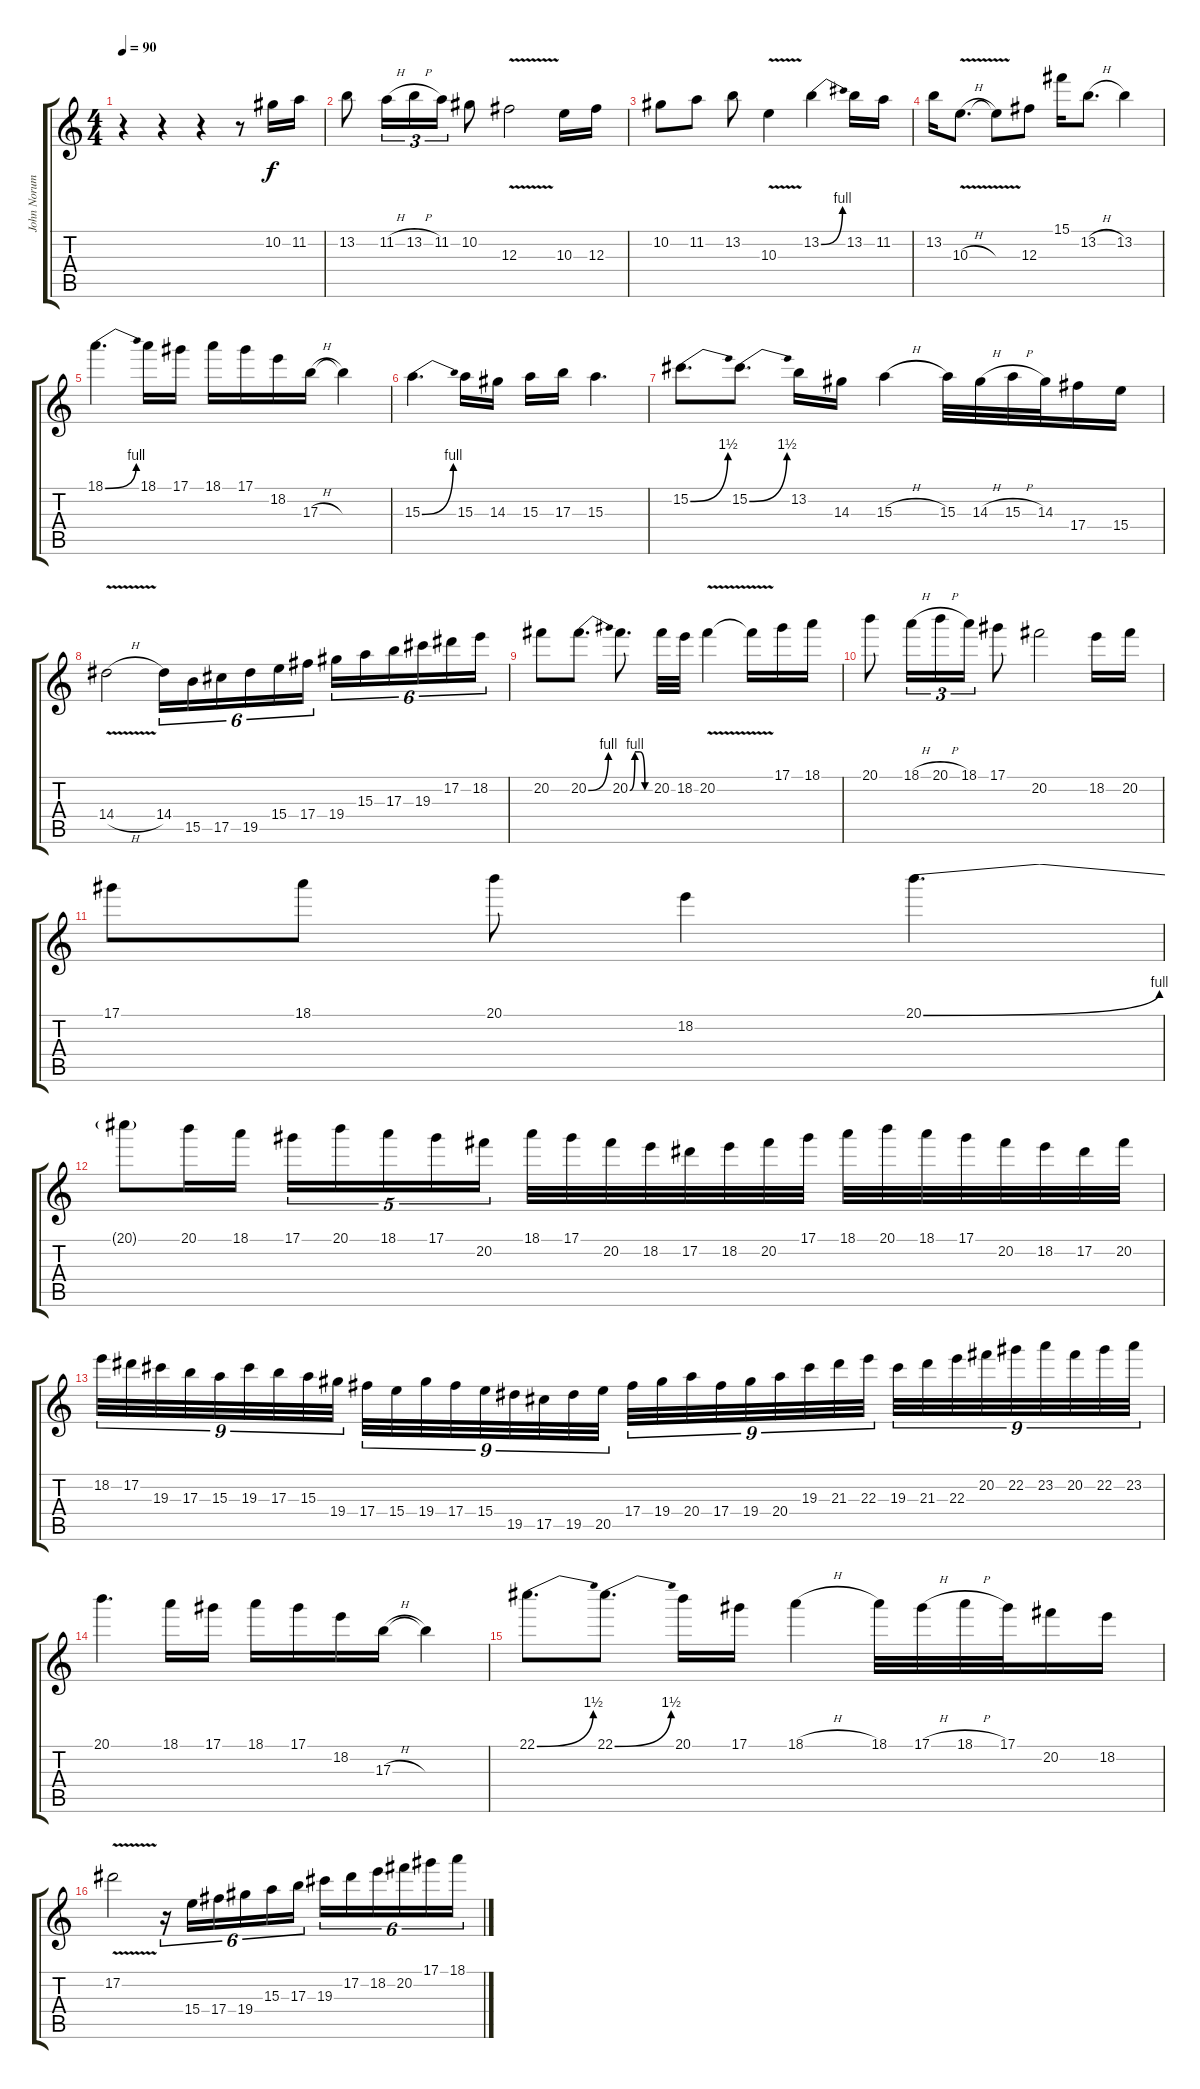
\track ("John Norum" "John Norum") {instrument distortionguitar}
\staff {score tabs}
\tuning (Eb4 Bb3 Gb3 Db3 Ab2 Eb2) {hide}
\ts (4 4)
\tempo 90
\clef g2
\ks c
r.4{dy f} r.4 r.4 r.8 10.2.16 11.2.16 |
13.2.8 11.2{h}.16{tu (3 2)} 13.2{h}.16{tu (3 2)} 11.2.16{tu (3 2)} 10.2.8 12.3{v}.2 10.3.16 12.3.16 |
10.2.8 11.2.8 13.2.8 10.3{v}.4 13.2{be (bend 0 0 60 4)}.4 13.2.16 11.2.16 |
13.2.16 10.3{v h}.8{d} 10.3{v t}.8 12.3.8 15.1.16 13.2{h}.8{d} 13.2.4 |
18.1{be (bend 0 0 60 4)}.4{d} 18.1.16 17.1.16 18.1.16 17.1.16 18.2.16 17.3{h}.16 17.3{t}.4 |
15.3{be (bend 0 0 60 4)}.4{d} 15.3.16 14.3.16 15.3.16 17.3.16 15.3.4{d} |
15.2{be (bend 0 0 60 6)}.8{d} 15.2{be (bend 0 0 60 6)}.8{d} 13.2.16 14.3.16 15.3{h}.4 15.3.32 14.3{h}.32 15.3{h}.32 14.3.32 17.4.16 15.4.16 |
14.4{v h}.2 14.4.16{tu (6 4)} 15.5.16{tu (6 4)} 17.5.16{tu (6 4)} 19.5.16{tu (6 4)} 15.4.16{tu (6 4)} 17.4.16{tu (6 4)} 19.4.16{tu (6 4)} 15.3.16{tu (6 4)} 17.3.16{tu (6 4)} 19.3.16{tu (6 4)} 17.2.16{tu (6 4)} 18.2.16{tu (6 4)} |
20.2.8 20.2{be (bend 0 0 60 4)}.8{d} 20.2{be (custom 0 0 15 4 30 4 45 0 60 0)}.8{d} 20.2.32 18.2.32 20.2{v}.4 20.2{t}.16 17.1.16 18.1.16 |
20.1.8 18.1{h}.16{tu (3 2)} 20.1{h}.16{tu (3 2)} 18.1.16{tu (3 2)} 17.1.8 20.2.2 18.2.16 20.2.16 |
17.1.8 18.1.8 20.1.8 18.2.4 20.1{be (bend 0 0 60 4)}.4{d} |
20.1{t}.8 20.1.16 18.1.16 17.1.16{tu (5 4)} 20.1.16{tu (5 4)} 18.1.16{tu (5 4)} 17.1.16{tu (5 4)} 20.2.16{tu (5 4)} 18.1.32 17.1.32 20.2.32 18.2.32 17.2.32 18.2.32 20.2.32 17.1.32 18.1.32 20.1.32 18.1.32 17.1.32 20.2.32 18.2.32 17.2.32 20.2.32 |
18.2.32{tu (9 8)} 17.2.32{tu (9 8)} 19.3.32{tu (9 8)} 17.3.32{tu (9 8)} 15.3.32{tu (9 8)} 19.3.32{tu (9 8)} 17.3.32{tu (9 8)} 15.3.32{tu (9 8)} 19.4.32{tu (9 8)} 17.4.32{tu (9 8)} 15.4.32{tu (9 8)} 19.4.32{tu (9 8)} 17.4.32{tu (9 8)} 15.4.32{tu (9 8)} 19.5.32{tu (9 8)} 17.5.32{tu (9 8)} 19.5.32{tu (9 8)} 20.5.32{tu (9 8)} 17.4.32{tu (9 8)} 19.4.32{tu (9 8)} 20.4.32{tu (9 8)} 17.4.32{tu (9 8)} 19.4.32{tu (9 8)} 20.4.32{tu (9 8)} 19.3.32{tu (9 8)} 21.3.32{tu (9 8)} 22.3.32{tu (9 8)} 19.3.32{tu (9 8)} 21.3.32{tu (9 8)} 22.3.32{tu (9 8)} 20.2.32{tu (9 8)} 22.2.32{tu (9 8)} 23.2.32{tu (9 8)} 20.2.32{tu (9 8)} 22.2.32{tu (9 8)} 23.2.32{tu (9 8)} |
20.1.4{d} 18.1.16 17.1.16 18.1.16 17.1.16 18.2.16 17.3{h}.16 17.3{t}.4 |
22.1{be (bend 0 0 60 6)}.8{d} 22.1{be (bend 0 0 60 6)}.8{d} 20.1.16 17.1.16 18.1{h}.4 18.1.32 17.1{h}.32 18.1{h}.32 17.1.32 20.2.16 18.2.16 |
17.2{v}.2 r.16{tu (6 4)} 15.4.16{tu (6 4)} 17.4.16{tu (6 4)} 19.4.16{tu (6 4)} 15.3.16{tu (6 4)} 17.3.16{tu (6 4)} 19.3.16{tu (6 4)} 17.2.16{tu (6 4)} 18.2.16{tu (6 4)} 20.2.16{tu (6 4)} 17.1.16{tu (6 4)} 18.1.16{tu (6 4)}
